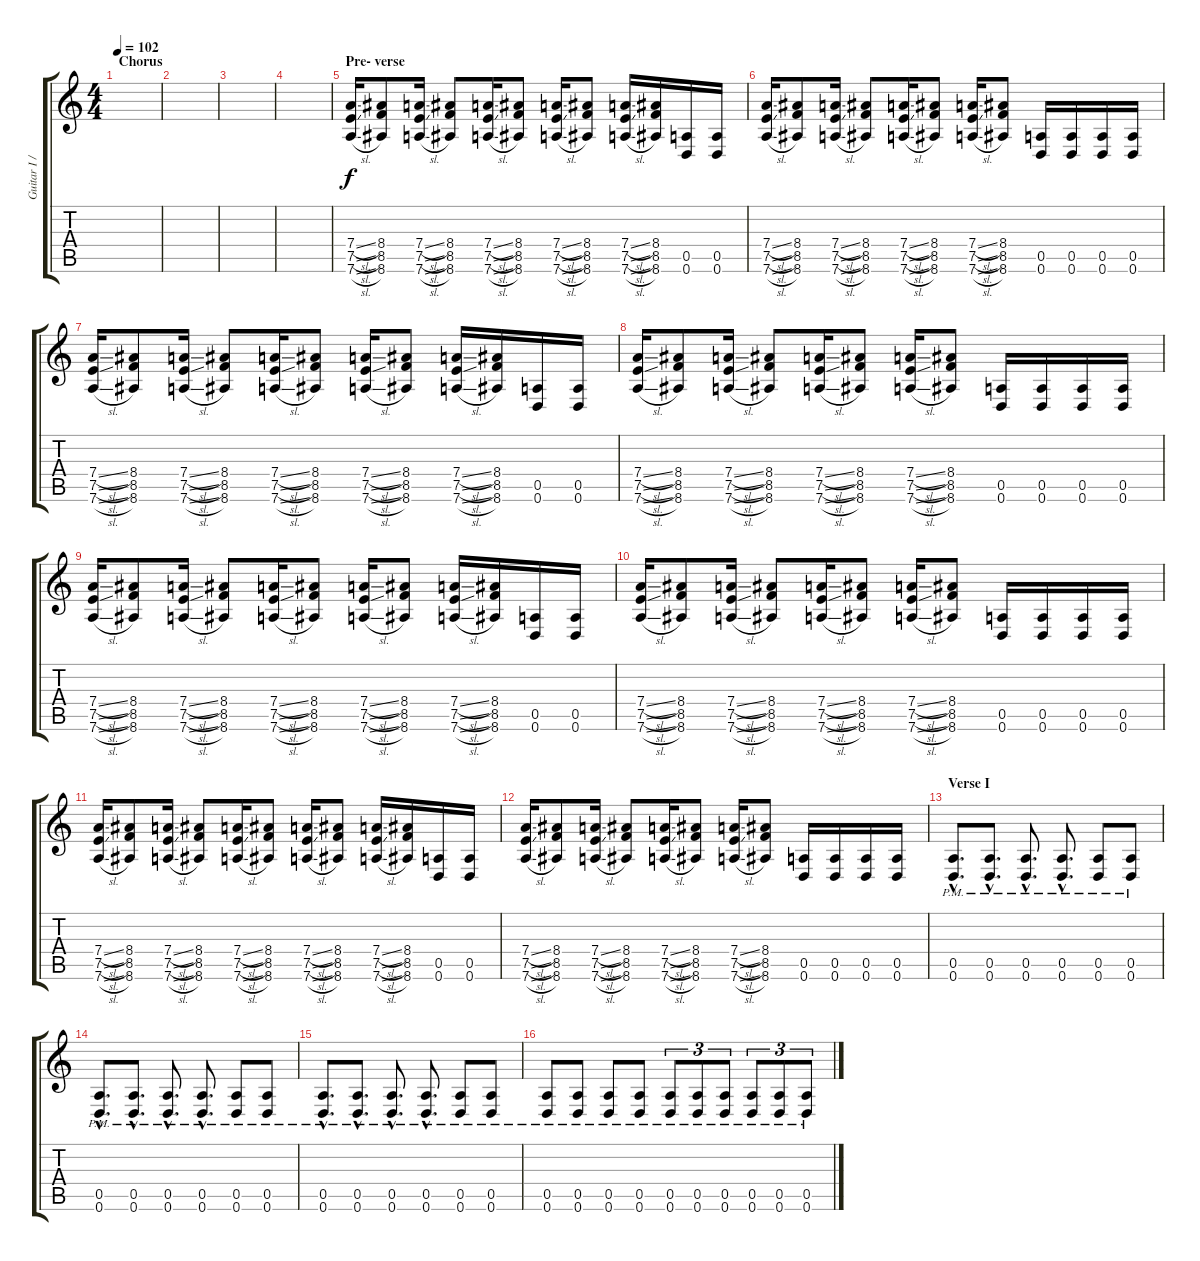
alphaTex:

\track ("Guitar I / Outro Strings" "Guitar I /") {instrument distortionguitar}
\staff {score tabs}
\tuning (E4 B3 G3 D3 A2 D2) {hide}
\ts (4 4)
\section ("" "Chorus")
\tempo 102
\clef g2
\ks c
|
|
|
|
\section ("" "Pre- verse")
(7.4{sl} 7.5{sl} 7.6{sl}).16 (8.4 8.5 8.6).8 (7.4{sl} 7.5{sl} 7.6{sl}).16 (8.4 8.5 8.6).8 (7.4{sl} 7.5{sl} 7.6{sl}).16 (8.4 8.5 8.6).8 (7.4{sl} 7.5{sl} 7.6{sl}).16 (8.4 8.5 8.6).8 (7.4{sl} 7.5{sl} 7.6{sl}).16 (8.4 8.5 8.6).16 (0.5 0.6).16 (0.5 0.6).16 |
(7.4{sl} 7.5{sl} 7.6{sl}).16 (8.4 8.5 8.6).8 (7.4{sl} 7.5{sl} 7.6{sl}).16 (8.4 8.5 8.6).8 (7.4{sl} 7.5{sl} 7.6{sl}).16 (8.4 8.5 8.6).8 (7.4{sl} 7.5{sl} 7.6{sl}).16 (8.4 8.5 8.6).8 (0.5 0.6).16 (0.5 0.6).16 (0.5 0.6).16 (0.5 0.6).16 |
(7.4{sl} 7.5{sl} 7.6{sl}).16 (8.4 8.5 8.6).8 (7.4{sl} 7.5{sl} 7.6{sl}).16 (8.4 8.5 8.6).8 (7.4{sl} 7.5{sl} 7.6{sl}).16 (8.4 8.5 8.6).8 (7.4{sl} 7.5{sl} 7.6{sl}).16 (8.4 8.5 8.6).8 (7.4{sl} 7.5{sl} 7.6{sl}).16 (8.4 8.5 8.6).16 (0.5 0.6).16 (0.5 0.6).16 |
(7.4{sl} 7.5{sl} 7.6{sl}).16 (8.4 8.5 8.6).8 (7.4{sl} 7.5{sl} 7.6{sl}).16 (8.4 8.5 8.6).8 (7.4{sl} 7.5{sl} 7.6{sl}).16 (8.4 8.5 8.6).8 (7.4{sl} 7.5{sl} 7.6{sl}).16 (8.4 8.5 8.6).8 (0.5 0.6).16 (0.5 0.6).16 (0.5 0.6).16 (0.5 0.6).16 |
(7.4{sl} 7.5{sl} 7.6{sl}).16 (8.4 8.5 8.6).8 (7.4{sl} 7.5{sl} 7.6{sl}).16 (8.4 8.5 8.6).8 (7.4{sl} 7.5{sl} 7.6{sl}).16 (8.4 8.5 8.6).8 (7.4{sl} 7.5{sl} 7.6{sl}).16 (8.4 8.5 8.6).8 (7.4{sl} 7.5{sl} 7.6{sl}).16 (8.4 8.5 8.6).16 (0.5 0.6).16 (0.5 0.6).16 |
(7.4{sl} 7.5{sl} 7.6{sl}).16 (8.4 8.5 8.6).8 (7.4{sl} 7.5{sl} 7.6{sl}).16 (8.4 8.5 8.6).8 (7.4{sl} 7.5{sl} 7.6{sl}).16 (8.4 8.5 8.6).8 (7.4{sl} 7.5{sl} 7.6{sl}).16 (8.4 8.5 8.6).8 (0.5 0.6).16 (0.5 0.6).16 (0.5 0.6).16 (0.5 0.6).16 |
(7.4{sl} 7.5{sl} 7.6{sl}).16 (8.4 8.5 8.6).8 (7.4{sl} 7.5{sl} 7.6{sl}).16 (8.4 8.5 8.6).8 (7.4{sl} 7.5{sl} 7.6{sl}).16 (8.4 8.5 8.6).8 (7.4{sl} 7.5{sl} 7.6{sl}).16 (8.4 8.5 8.6).8 (7.4{sl} 7.5{sl} 7.6{sl}).16 (8.4 8.5 8.6).16 (0.5 0.6).16 (0.5 0.6).16 |
(7.4{sl} 7.5{sl} 7.6{sl}).16 (8.4 8.5 8.6).8 (7.4{sl} 7.5{sl} 7.6{sl}).16 (8.4 8.5 8.6).8 (7.4{sl} 7.5{sl} 7.6{sl}).16 (8.4 8.5 8.6).8 (7.4{sl} 7.5{sl} 7.6{sl}).16 (8.4 8.5 8.6).8 (0.5 0.6).16 (0.5 0.6).16 (0.5 0.6).16 (0.5 0.6).16 |
\section ("" "Verse I")
(0.5{hac pm} 0.6{hac pm}).8{d} (0.5{hac pm} 0.6{hac pm}).8{d} (0.5{hac pm} 0.6{hac pm}).8{d} (0.5{hac pm} 0.6{hac pm}).8{d} (0.5{pm} 0.6{pm}).8 (0.5{pm} 0.6{pm}).8 |
(0.5{hac pm} 0.6{hac pm}).8{d} (0.5{hac pm} 0.6{hac pm}).8{d} (0.5{hac pm} 0.6{hac pm}).8{d} (0.5{hac pm} 0.6{hac pm}).8{d} (0.5{pm} 0.6{pm}).8 (0.5{pm} 0.6{pm}).8 |
(0.5{hac pm} 0.6{hac pm}).8{d} (0.5{hac pm} 0.6{hac pm}).8{d} (0.5{hac pm} 0.6{hac pm}).8{d} (0.5{hac pm} 0.6{hac pm}).8{d} (0.5{pm} 0.6{pm}).8 (0.5{pm} 0.6{pm}).8 |
(0.5{pm} 0.6{pm}).8 (0.5{pm} 0.6{pm}).8 (0.5{pm} 0.6{pm}).8 (0.5{pm} 0.6{pm}).8 (0.5{pm} 0.6{pm}).8{tu (3 2)} (0.5{pm} 0.6{pm}).8{tu (3 2)} (0.5{pm} 0.6{pm}).8{tu (3 2)} (0.5{pm} 0.6{pm}).8{tu (3 2)} (0.5{pm} 0.6{pm}).8{tu (3 2)} (0.5{pm} 0.6{pm}).8{tu (3 2)}
